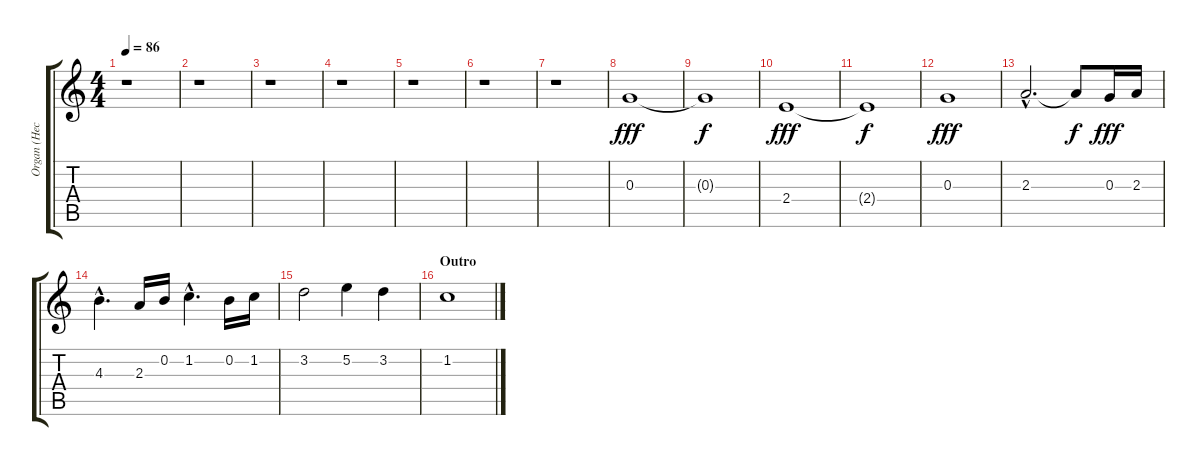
\track ("Organ (Hecke)" "Organ (Hec") {instrument drawbarorgan}
\staff {score tabs}
\tuning (E5 B4 G4 D4 A3 E3) {hide}
\ts (4 4)
\tempo 86
\clef g2
\ks c
r.1{dy fff} |
r.1 |
r.1 |
r.1 |
r.1 |
r.1 |
r.1 |
0.3.1{volume 8} |
0.3{t}.1{dy f} |
2.4.1{dy fff} |
2.4{t}.1{dy f} |
0.3.1{dy fff} |
2.3{hac}.2{d} 2.3{t}.8{dy f} 0.3.16{dy fff} 2.3.16 |
4.3{hac}.4{d} 2.3.16 0.2.16 1.2{hac}.4{d} 0.2.16 1.2.16 |
3.2.2 5.2.4 3.2.4 |
\section ("" "Outro")
1.2.1{volume 6}
